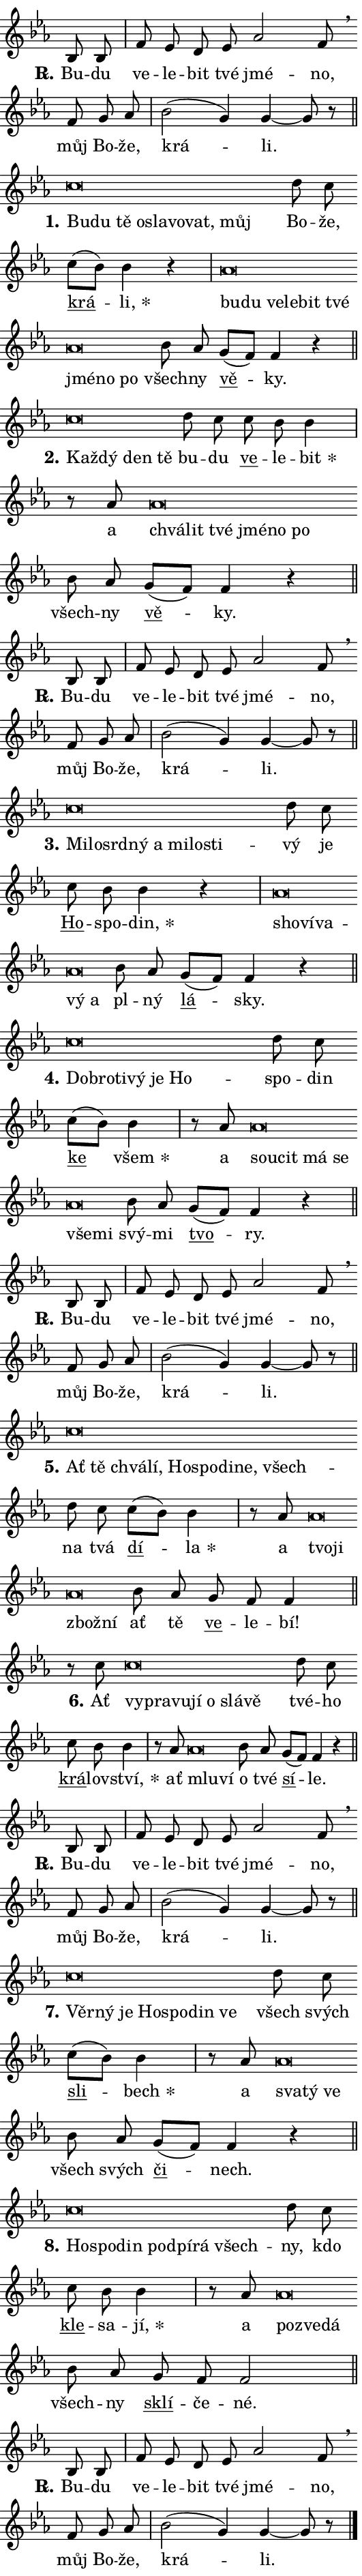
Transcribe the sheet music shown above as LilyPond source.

\version "2.24.0"
\header { tagline = "" }
\paper {
  indent = 0\cm
  top-margin = 0\cm
  right-margin = 0.13\cm % to fit lyric hyphens
  bottom-margin = 0\cm
  left-margin = 0\cm
  paper-width = 9\cm
  page-breaking = #ly:one-page-breaking
  system-system-spacing.basic-distance = #11
  score-system-spacing.basic-distance = #11
  ragged-last = ##f
}


%% Author: Thomas Morley
%% https://lists.gnu.org/archive/html/lilypond-user/2020-05/msg00002.html
#(define (line-position grob)
"Returns position of @var[grob} in current system:
   @code{'start}, if at first time-step
   @code{'end}, if at last time-step
   @code{'middle} otherwise
"
  (let* ((col (ly:item-get-column grob))
         (ln (ly:grob-object col 'left-neighbor))
         (rn (ly:grob-object col 'right-neighbor))
         (col-to-check-left (if (ly:grob? ln) ln col))
         (col-to-check-right (if (ly:grob? rn) rn col))
         (break-dir-left
           (and
             (ly:grob-property col-to-check-left 'non-musical #f)
             (ly:item-break-dir col-to-check-left)))
         (break-dir-right
           (and
             (ly:grob-property col-to-check-right 'non-musical #f)
             (ly:item-break-dir col-to-check-right))))
        (cond ((eqv? 1 break-dir-left) 'start)
              ((eqv? -1 break-dir-right) 'end)
              (else 'middle))))

#(define (tranparent-at-line-position vctor)
  (lambda (grob)
  "Relying on @code{line-position} select the relevant enry from @var{vctor}.
Used to determine transparency,"
    (case (line-position grob)
      ((end) (not (vector-ref vctor 0)))
      ((middle) (not (vector-ref vctor 1)))
      ((start) (not (vector-ref vctor 2))))))

noteHeadBreakVisibility =
#(define-music-function (break-visibility)(vector?)
"Makes @code{NoteHead}s transparent relying on @var{break-visibility}"
#{
  \override NoteHead.transparent =
    #(tranparent-at-line-position break-visibility)
#})

#(define delete-ledgers-for-transparent-note-heads
  (lambda (grob)
    "Reads whether a @code{NoteHead} is transparent.
If so this @code{NoteHead} is removed from @code{'note-heads} from
@var{grob}, which is supposed to be @code{LedgerLineSpanner}.
As a result ledgers are not printed for this @code{NoteHead}"
    (let* ((nhds-array (ly:grob-object grob 'note-heads))
           (nhds-list
             (if (ly:grob-array? nhds-array)
                 (ly:grob-array->list nhds-array)
                 '()))
           ;; Relies on the transparent-property being done before
           ;; Staff.LedgerLineSpanner.after-line-breaking is executed.
           ;; This is fragile ...
           (to-keep
             (remove
               (lambda (nhd)
                 (ly:grob-property nhd 'transparent #f))
               nhds-list)))
      ;; TODO find a better method to iterate over grob-arrays, similiar
      ;; to filter/remove etc for lists
      ;; For now rebuilt from scratch
      (set! (ly:grob-object grob 'note-heads)  '())
      (for-each
        (lambda (nhd)
          (ly:pointer-group-interface::add-grob grob 'note-heads nhd))
        to-keep))))

squashNotes = {
  \override NoteHead.X-extent = #'(-0.2 . 0.2)
  \override NoteHead.Y-extent = #'(-0.75 . 0)
  \override NoteHead.stencil =
    #(lambda (grob)
       (let ((pos (ly:grob-property grob 'staff-position)))
         (begin
           (if (< pos -7) (display "ERROR: Lower brevis then expected\n") (display ""))
           (if (<= pos -6) ly:text-interface::print ly:note-head::print))))
}
unSquashNotes = {
  \revert NoteHead.X-extent
  \revert NoteHead.Y-extent
  \revert NoteHead.stencil
}

hideNotes = \noteHeadBreakVisibility #begin-of-line-visible
unHideNotes = \noteHeadBreakVisibility #all-visible

% work-around for resetting accidentals
% https://lilypond.org/doc/v2.23/Documentation/notation/displaying-rhythms#unmetered-music
cadenzaMeasure = {
  \cadenzaOff
  \partial 1024 s1024
  \cadenzaOn
}

#(define-markup-command (accent layout props text) (markup?)
  "Underline accented syllable"
  (interpret-markup layout props
    #{\markup \override #'(offset . 4.3) \underline { #text }#}))

responsum = \markup \concat {
  "R" \hspace #-1.05 \path #0.1 #'((moveto 0 0.07) (lineto 0.9 0.8)) \hspace #0.05 "."
}

spaceSize = #0.6828661417322834 % exact space size for TeX Gyre Schola

\layout {
  \context {
    \Staff
    \remove "Time_signature_engraver"
    \override LedgerLineSpanner.after-line-breaking = #delete-ledgers-for-transparent-note-heads
  }
  \context {
    \Lyrics {
      \override LyricSpace.minimum-distance = \spaceSize
      \override LyricText.font-name = #"TeX Gyre Schola"
      \override LyricText.font-size = 1
      \override StanzaNumber.font-name = #"TeX Gyre Schola Bold"
      \override StanzaNumber.font-size = 1
    }
  }
  \context {
    \Score 
    \override NoteHead.text =
      #(lambda (grob) 
        (let ((pos (ly:grob-property grob 'staff-position)))
          #{\markup {
            \combine
              \halign #-0.55 \raise #(if (= pos -6) 0 0.5) \override #'(thickness . 2) \draw-line #'(3.2 . 0)
              \musicglyph "noteheads.sM1"
          }#}))
  }
}

% magnetic-lyrics.ily
%
%   written by
%     Jean Abou Samra <jean@abou-samra.fr>
%     Werner Lemberg <wl@gnu.org>
%
%   adapted by
%     Jiri Hon <jiri.hon@gmail.com>
%
% Version 2022-Apr-15

% https://www.mail-archive.com/lilypond-user@gnu.org/msg149350.html

#(define (Left_hyphen_pointer_engraver context)
   "Collect syllable-hyphen-syllable occurrences in lyrics and store
them in properties.  This engraver only looks to the left.  For
example, if the lyrics input is @code{foo -- bar}, it does the
following.

@itemize @bullet
@item
Set the @code{text} property of the @code{LyricHyphen} grob between
@q{foo} and @q{bar} to @code{foo}.

@item
Set the @code{left-hyphen} property of the @code{LyricText} grob with
text @q{foo} to the @code{LyricHyphen} grob between @q{foo} and
@q{bar}.
@end itemize

Use this auxiliary engraver in combination with the
@code{lyric-@/text::@/apply-@/magnetic-@/offset!} hook."
   (let ((hyphen #f)
         (text #f))
     (make-engraver
      (acknowledgers
       ((lyric-syllable-interface engraver grob source-engraver)
        (set! text grob)))
      (end-acknowledgers
       ((lyric-hyphen-interface engraver grob source-engraver)
        ;(when (not (grob::has-interface grob 'lyric-space-interface))
          (set! hyphen grob)));)
      ((stop-translation-timestep engraver)
       (when (and text hyphen)
         (ly:grob-set-object! text 'left-hyphen hyphen))
       (set! text #f)
       (set! hyphen #f)))))

#(define (lyric-text::apply-magnetic-offset! grob)
   "If the space between two syllables is less than the value in
property @code{LyricText@/.details@/.squash-threshold}, move the right
syllable to the left so that it gets concatenated with the left
syllable.

Use this function as a hook for
@code{LyricText@/.after-@/line-@/breaking} if the
@code{Left_@/hyphen_@/pointer_@/engraver} is active."
   (let ((hyphen (ly:grob-object grob 'left-hyphen #f)))
     (when hyphen
       (let ((left-text (ly:spanner-bound hyphen LEFT)))
         (when (grob::has-interface left-text 'lyric-syllable-interface)
           (let* ((common (ly:grob-common-refpoint grob left-text X))
                  (this-x-ext (ly:grob-extent grob common X))
                  (left-x-ext
                   (begin
                     ;; Trigger magnetism for left-text.
                     (ly:grob-property left-text 'after-line-breaking)
                     (ly:grob-extent left-text common X)))
                  ;; `delta` is the gap width between two syllables.
                  (delta (- (interval-start this-x-ext)
                            (interval-end left-x-ext)))
                  (details (ly:grob-property grob 'details))
                  (threshold (assoc-get 'squash-threshold details 0.2)))
             (when (< delta threshold)
               (let* (;; We have to manipulate the input text so that
                      ;; ligatures crossing syllable boundaries are not
                      ;; disabled.  For languages based on the Latin
                      ;; script this is essentially a beautification.
                      ;; However, for non-Western scripts it can be a
                      ;; necessity.
                      (lt (ly:grob-property left-text 'text))
                      (rt (ly:grob-property grob 'text))
                      (is-space (grob::has-interface hyphen 'lyric-space-interface))
                      (space (if is-space " " ""))
                      (extra-delta (if is-space spaceSize 0))
                      ;; Append new syllable.
                      (ltrt-space (if (and (string? lt) (string? rt))
                                (string-append lt space rt)
                                (make-concat-markup (list lt space rt))))
                      ;; Right-align `ltrt` to the right side.
                      (ltrt-space-markup (grob-interpret-markup
                               grob
                               (make-translate-markup
                                (cons (interval-length this-x-ext) 0)
                                (make-right-align-markup ltrt-space)))))
                 (begin
                   ;; Don't print `left-text`.
                   (ly:grob-set-property! left-text 'stencil #f)
                   ;; Set text and stencil (which holds all collected
                   ;; syllables so far) and shift it to the left.
                   (ly:grob-set-property! grob 'text ltrt-space)
                   (ly:grob-set-property! grob 'stencil ltrt-space-markup)
                   (ly:grob-translate-axis! grob (- (- delta extra-delta)) X))))))))))


#(define (lyric-hyphen::displace-bounds-first grob)
   ;; Make very sure this callback isn't triggered too early.
   (let ((left (ly:spanner-bound grob LEFT))
         (right (ly:spanner-bound grob RIGHT)))
     (ly:grob-property left 'after-line-breaking)
     (ly:grob-property right 'after-line-breaking)
     (ly:lyric-hyphen::print grob)))

squashThreshold = #0.4

\layout {
  \context {
    \Lyrics
    \consists #Left_hyphen_pointer_engraver
    \override LyricText.after-line-breaking =
      #lyric-text::apply-magnetic-offset!
    \override LyricHyphen.stencil = #lyric-hyphen::displace-bounds-first
    \override LyricText.details.squash-threshold = \squashThreshold
    \override LyricHyphen.minimum-distance = 0
    \override LyricHyphen.minimum-length = \squashThreshold
  }
}

squashText = \override LyricText.details.squash-threshold = 9999
unSquashText = \override LyricText.details.squash-threshold = \squashThreshold

leftText = \override LyricText.self-alignment-X = #LEFT
unLeftText = \revert LyricText.self-alignment-X

starOffset = #(lambda (grob) 
                (let ((x_offset (ly:self-alignment-interface::aligned-on-x-parent grob)))
                  (if (= x_offset 0) 0 (+ x_offset 1.2))))

star = #(define-music-function (syllable)(string?)
"Append star separator at the end of a syllable"
#{
  \once \override LyricText.X-offset = #starOffset
  \lyricmode { \markup {
    #syllable
    \override #'((font-name . "TeX Gyre Schola Bold")) \hspace #0.2 \lower #0.65 \larger "*"
  } }
#})

starAccent = #(define-music-function (syllable)(string?)
"Append star separator at the end of a syllable and make accent"
#{
  \once \override LyricText.X-offset = #starOffset
  \lyricmode { \markup {
    \accent #syllable
    \override #'((font-name . "TeX Gyre Schola Bold")) \hspace #0.2 \lower #0.65 \larger "*"
  } }
#})

breath = #(define-music-function (syllable)(string?)
"Append breathing indicator at the end of a syllable"
#{
  \lyricmode { \markup { #syllable "+" } }
#})

optionalBreath = #(define-music-function (syllable)(string?)
"Append optional breathing indicator at the end of a syllable"
#{
  \lyricmode { \markup { #syllable "(+)" } }
#})


\score {
    <<
        \new Voice = "melody" { \cadenzaOn \key es \major \relative { bes8 bes \cadenzaMeasure \bar "|" f' es d es as2 f8 \breathe \bar "" f g as \cadenzaMeasure \bar "|" bes2( g4) g~ g8 r \cadenzaMeasure \bar "||" \break } }
        \new Lyrics \lyricsto "melody" { \lyricmode { \set stanza = \responsum
Bu -- du ve -- le -- bit tvé jmé -- no, můj Bo -- že, krá -- li. } }
    >>
    \layout {}
}

\score {
    <<
        \new Voice = "melody" { \cadenzaOn \key es \major \relative { \squashNotes c''\breve*1/16 \hideNotes \breve*1/16 \bar "" \breve*1/16 \bar "" \breve*1/16 \bar "" \breve*1/16 \bar "" \breve*1/16 \bar "" \breve*1/16 \breve*1/16 \bar "" \unHideNotes \unSquashNotes d8 c \bar "" c[( bes)] bes4 r \cadenzaMeasure \bar "|" \squashNotes as\breve*1/16 \hideNotes \breve*1/16 \bar "" \breve*1/16 \bar "" \breve*1/16 \bar "" \breve*1/16 \bar "" \breve*1/16 \bar "" \breve*1/16 \bar "" \breve*1/16 \breve*1/16 \bar "" \unHideNotes \unSquashNotes bes8 as \bar "" g[( f)] f4 r \cadenzaMeasure \bar "||" \break } }
        \new Lyrics \lyricsto "melody" { \lyricmode { \set stanza = "1."
\leftText Bu -- \squashText du tě o -- sla -- vo -- vat, můj \unLeftText \unSquashText Bo -- že, \markup \accent krá -- \star li, \leftText bu -- \squashText du ve -- le -- bit tvé jmé -- no po \unLeftText \unSquashText všech -- ny \markup \accent vě -- ky. } }
    >>
    \layout {}
}

\score {
    <<
        \new Voice = "melody" { \cadenzaOn \key es \major \relative { \squashNotes c''\breve*1/16 \hideNotes \breve*1/16 \bar "" \breve*1/16 \breve*1/16 \bar "" \unHideNotes \unSquashNotes d8 c \bar "" c bes bes4 \cadenzaMeasure \bar "|" r8 as8 \squashNotes as\breve*1/16 \hideNotes \breve*1/16 \bar "" \breve*1/16 \bar "" \breve*1/16 \bar "" \breve*1/16 \breve*1/16 \bar "" \unHideNotes \unSquashNotes bes8 as \bar "" g[( f)] f4 r \cadenzaMeasure \bar "||" \break } }
        \new Lyrics \lyricsto "melody" { \lyricmode { \set stanza = "2."
\leftText Kaž -- \squashText dý den tě \unLeftText \unSquashText bu -- du \markup \accent ve -- le -- \star bit a \leftText chvá -- \squashText lit tvé jmé -- no po \unLeftText \unSquashText všech -- ny \markup \accent vě -- ky. } }
    >>
    \layout {}
}

\score {
    <<
        \new Voice = "melody" { \cadenzaOn \key es \major \relative { bes8 bes \cadenzaMeasure \bar "|" f' es d es as2 f8 \breathe \bar "" f g as \cadenzaMeasure \bar "|" bes2( g4) g~ g8 r \cadenzaMeasure \bar "||" \break } }
        \new Lyrics \lyricsto "melody" { \lyricmode { \set stanza = \responsum
Bu -- du ve -- le -- bit tvé jmé -- no, můj Bo -- že, krá -- li. } }
    >>
    \layout {}
}

\score {
    <<
        \new Voice = "melody" { \cadenzaOn \key es \major \relative { \squashNotes c''\breve*1/16 \hideNotes \breve*1/16 \bar "" \breve*1/16 \bar "" \breve*1/16 \bar "" \breve*1/16 \bar "" \breve*1/16 \bar "" \breve*1/16 \breve*1/16 \bar "" \unHideNotes \unSquashNotes d8 c \bar "" c bes bes4 r \cadenzaMeasure \bar "|" \squashNotes as\breve*1/16 \hideNotes \breve*1/16 \bar "" \breve*1/16 \bar "" \breve*1/16 \breve*1/16 \bar "" \unHideNotes \unSquashNotes bes8 as \bar "" g[( f)] f4 r \cadenzaMeasure \bar "||" \break } }
        \new Lyrics \lyricsto "melody" { \lyricmode { \set stanza = "3."
\leftText Mi -- \squashText lo -- srd -- ný a mi -- lo -- sti -- \unLeftText \unSquashText vý je \markup \accent Ho -- spo -- \star din, \leftText sho -- \squashText ví -- va -- vý a \unLeftText \unSquashText pl -- ný \markup \accent lá -- sky. } }
    >>
    \layout {}
}

\score {
    <<
        \new Voice = "melody" { \cadenzaOn \key es \major \relative { \squashNotes c''\breve*1/16 \hideNotes \breve*1/16 \bar "" \breve*1/16 \bar "" \breve*1/16 \bar "" \breve*1/16 \breve*1/16 \bar "" \unHideNotes \unSquashNotes d8 c \bar "" c[( bes)] bes4 \cadenzaMeasure \bar "|" r8 as8 \squashNotes as\breve*1/16 \hideNotes \breve*1/16 \bar "" \breve*1/16 \bar "" \breve*1/16 \bar "" \breve*1/16 \breve*1/16 \bar "" \unHideNotes \unSquashNotes bes8 as \bar "" g[( f)] f4 r \cadenzaMeasure \bar "||" \break } }
        \new Lyrics \lyricsto "melody" { \lyricmode { \set stanza = "4."
\leftText Dob -- \squashText ro -- ti -- vý je Ho -- \unLeftText \unSquashText spo -- din \markup \accent ke \star všem a \leftText sou -- \squashText cit má se vše -- mi \unLeftText \unSquashText svý -- mi \markup \accent tvo -- ry. } }
    >>
    \layout {}
}

\score {
    <<
        \new Voice = "melody" { \cadenzaOn \key es \major \relative { bes8 bes \cadenzaMeasure \bar "|" f' es d es as2 f8 \breathe \bar "" f g as \cadenzaMeasure \bar "|" bes2( g4) g~ g8 r \cadenzaMeasure \bar "||" \break } }
        \new Lyrics \lyricsto "melody" { \lyricmode { \set stanza = \responsum
Bu -- du ve -- le -- bit tvé jmé -- no, můj Bo -- že, krá -- li. } }
    >>
    \layout {}
}

\score {
    <<
        \new Voice = "melody" { \cadenzaOn \key es \major \relative { \squashNotes c''\breve*1/16 \hideNotes \breve*1/16 \bar "" \breve*1/16 \bar "" \breve*1/16 \bar "" \breve*1/16 \bar "" \breve*1/16 \bar "" \breve*1/16 \bar "" \breve*1/16 \breve*1/16 \bar "" \unHideNotes \unSquashNotes d8 c \bar "" c[( bes)] bes4 \cadenzaMeasure \bar "|" r8 as8 \squashNotes as\breve*1/16 \hideNotes \breve*1/16 \bar "" \breve*1/16 \breve*1/16 \bar "" \unHideNotes \unSquashNotes bes8 as \bar "" g f f4 \cadenzaMeasure \bar "||" \break } }
        \new Lyrics \lyricsto "melody" { \lyricmode { \set stanza = "5."
\leftText Ať \squashText tě chvá -- lí, Ho -- spo -- di -- ne, všech -- \unLeftText \unSquashText na tvá \markup \accent dí -- \star la a \leftText tvo -- \squashText ji zbož -- ní \unLeftText \unSquashText ať tě \markup \accent ve -- le -- bí! } }
    >>
    \layout {}
}

\score {
    <<
        \new Voice = "melody" { \cadenzaOn \key es \major \relative { r8 c''8 \squashNotes c\breve*1/16 \hideNotes \breve*1/16 \bar "" \breve*1/16 \bar "" \breve*1/16 \bar "" \breve*1/16 \bar "" \breve*1/16 \breve*1/16 \bar "" \unHideNotes \unSquashNotes d8 c \bar "" c bes bes4 \cadenzaMeasure \bar "|" r8 as8 \squashNotes as\breve*1/16 \hideNotes \breve*1/16 \bar "" \unHideNotes \unSquashNotes bes8 as \bar "" g[( f)] f4 r \cadenzaMeasure \bar "||" \break } }
        \new Lyrics \lyricsto "melody" { \lyricmode { \set stanza = "6."
Ať \leftText vy -- \squashText pra -- vu -- jí o slá -- vě \unLeftText \unSquashText tvé -- ho \markup \accent krá -- lov -- \star ství, ať \leftText mlu -- \squashText ví \unLeftText \unSquashText o tvé \markup \accent sí -- le. } }
    >>
    \layout {}
}

\score {
    <<
        \new Voice = "melody" { \cadenzaOn \key es \major \relative { bes8 bes \cadenzaMeasure \bar "|" f' es d es as2 f8 \breathe \bar "" f g as \cadenzaMeasure \bar "|" bes2( g4) g~ g8 r \cadenzaMeasure \bar "||" \break } }
        \new Lyrics \lyricsto "melody" { \lyricmode { \set stanza = \responsum
Bu -- du ve -- le -- bit tvé jmé -- no, můj Bo -- že, krá -- li. } }
    >>
    \layout {}
}

\score {
    <<
        \new Voice = "melody" { \cadenzaOn \key es \major \relative { \squashNotes c''\breve*1/16 \hideNotes \breve*1/16 \bar "" \breve*1/16 \bar "" \breve*1/16 \bar "" \breve*1/16 \bar "" \breve*1/16 \breve*1/16 \bar "" \unHideNotes \unSquashNotes d8 c \bar "" c[( bes)] bes4 \cadenzaMeasure \bar "|" r8 as8 \squashNotes as\breve*1/16 \hideNotes \breve*1/16 \breve*1/16 \bar "" \unHideNotes \unSquashNotes bes8 as \bar "" g[( f)] f4 r \cadenzaMeasure \bar "||" \break } }
        \new Lyrics \lyricsto "melody" { \lyricmode { \set stanza = "7."
\leftText Věr -- \squashText ný je Ho -- spo -- din ve \unLeftText \unSquashText všech svých \markup \accent sli -- \star bech a \leftText sva -- \squashText tý ve \unLeftText \unSquashText všech svých \markup \accent či -- nech. } }
    >>
    \layout {}
}

\score {
    <<
        \new Voice = "melody" { \cadenzaOn \key es \major \relative { \squashNotes c''\breve*1/16 \hideNotes \breve*1/16 \bar "" \breve*1/16 \bar "" \breve*1/16 \bar "" \breve*1/16 \bar "" \breve*1/16 \breve*1/16 \bar "" \unHideNotes \unSquashNotes d8 c \bar "" c bes bes4 \cadenzaMeasure \bar "|" r8 as8 \squashNotes as\breve*1/16 \hideNotes \breve*1/16 \breve*1/16 \bar "" \unHideNotes \unSquashNotes bes8 as \bar "" g f f2 \cadenzaMeasure \bar "||" \break } }
        \new Lyrics \lyricsto "melody" { \lyricmode { \set stanza = "8."
\leftText Ho -- \squashText spo -- din pod -- pí -- rá všech -- \unLeftText \unSquashText ny, kdo \markup \accent kle -- sa -- \star jí, a \leftText po -- \squashText zve -- dá \unLeftText \unSquashText všech -- ny \markup \accent sklí -- če -- né. } }
    >>
    \layout {}
}

\score {
    <<
        \new Voice = "melody" { \cadenzaOn \key es \major \relative { bes8 bes \cadenzaMeasure \bar "|" f' es d es as2 f8 \breathe \bar "" f g as \cadenzaMeasure \bar "|" bes2( g4) g~ g8 r \cadenzaMeasure \bar "||" \break } \bar "|." }
        \new Lyrics \lyricsto "melody" { \lyricmode { \set stanza = \responsum
Bu -- du ve -- le -- bit tvé jmé -- no, můj Bo -- že, krá -- li. } }
    >>
    \layout {}
}
